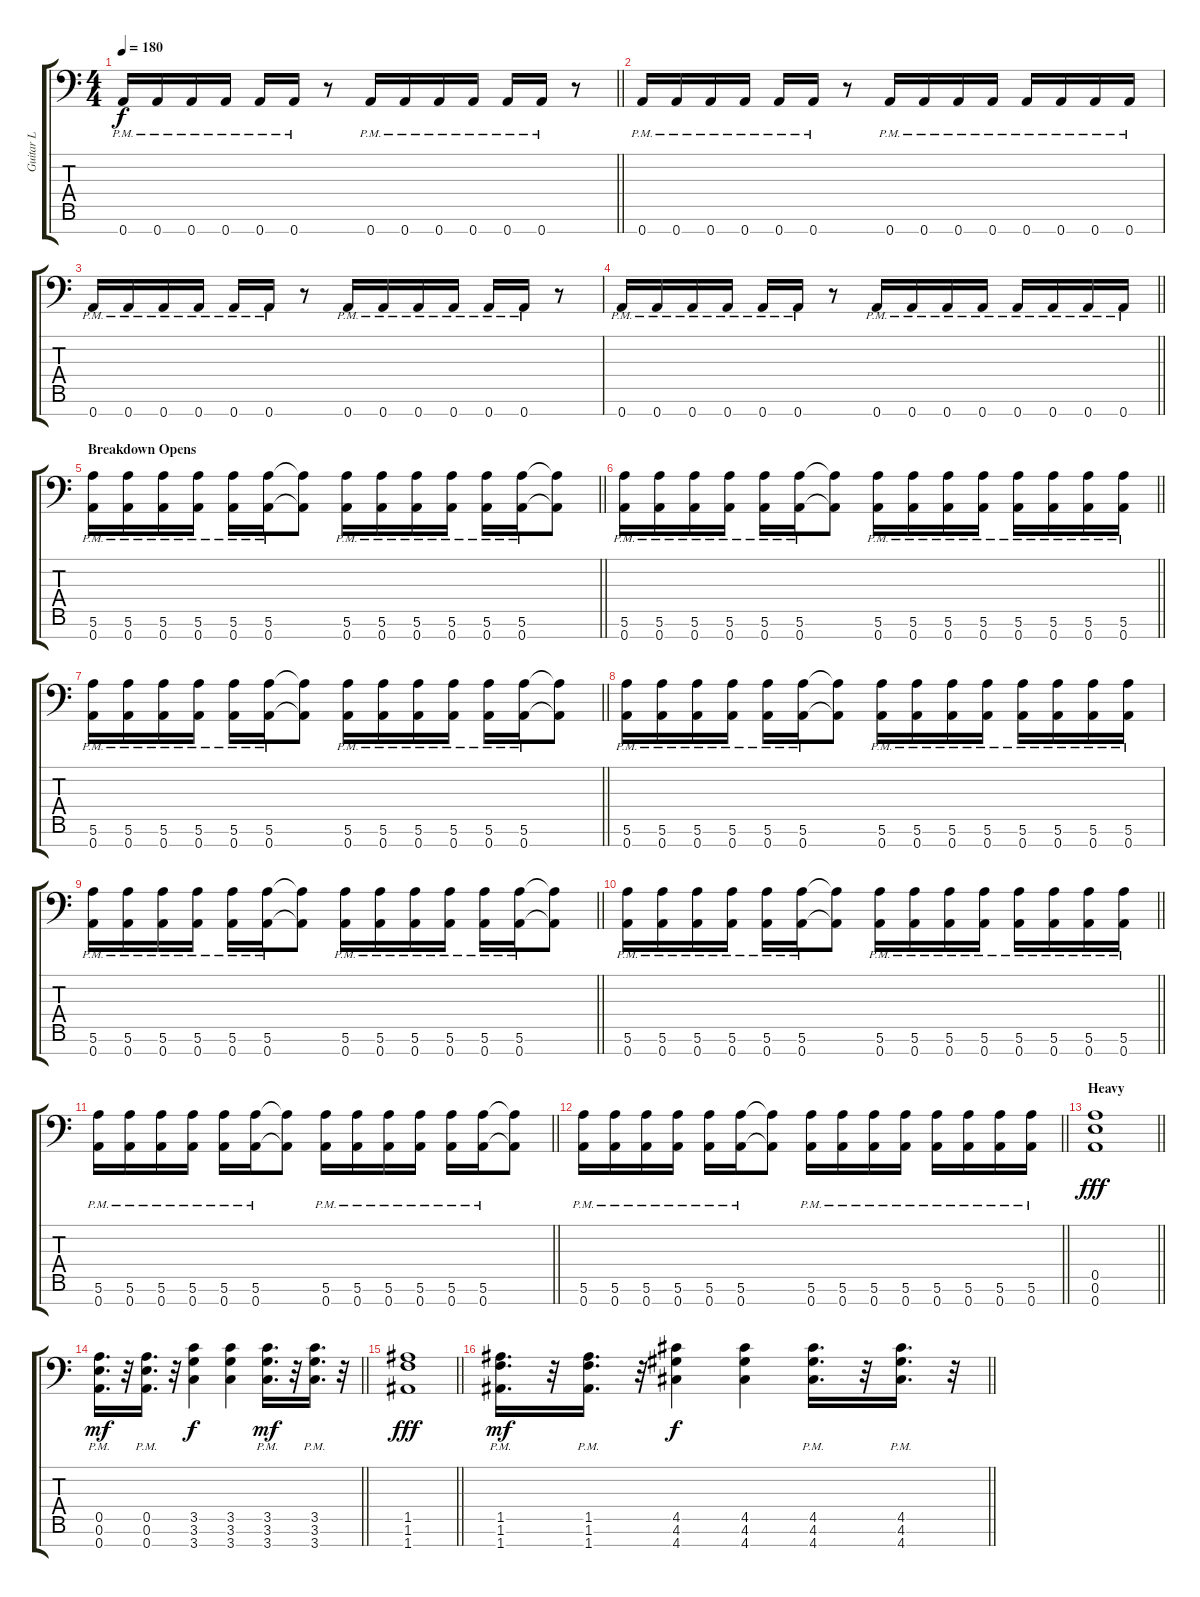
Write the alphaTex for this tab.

\track ("Guitar L" "Guitar L") {instrument distortionguitar}
\staff {score tabs}
\tuning (E4 B3 G3 D3 A2 E2 A1) {hide}
\ts (4 4)
\tempo 180
\clef f4
\barLineRight lightlight
\ks c
0.7{pm}.16{dy f} 0.7{pm}.16 0.7{pm}.16 0.7{pm}.16 0.7{pm}.16 0.7{pm}.16 r.8 0.7{pm}.16 0.7{pm}.16 0.7{pm}.16 0.7{pm}.16 0.7{pm}.16 0.7{pm}.16 r.8 |
0.7{pm}.16 0.7{pm}.16 0.7{pm}.16 0.7{pm}.16 0.7{pm}.16 0.7{pm}.16 r.8 0.7{pm}.16 0.7{pm}.16 0.7{pm}.16 0.7{pm}.16 0.7{pm}.16 0.7{pm}.16 0.7{pm}.16 0.7{pm}.16 |
0.7{pm}.16 0.7{pm}.16 0.7{pm}.16 0.7{pm}.16 0.7{pm}.16 0.7{pm}.16 r.8 0.7{pm}.16 0.7{pm}.16 0.7{pm}.16 0.7{pm}.16 0.7{pm}.16 0.7{pm}.16 r.8 |
\barLineRight lightlight
0.7{pm}.16 0.7{pm}.16 0.7{pm}.16 0.7{pm}.16 0.7{pm}.16 0.7{pm}.16 r.8 0.7{pm}.16 0.7{pm}.16 0.7{pm}.16 0.7{pm}.16 0.7{pm}.16 0.7{pm}.16 0.7{pm}.16 0.7{pm}.16 |
\section ("" "Breakdown Opens")
\barLineRight lightlight
(5.6 0.7{pm}).16 (5.6 0.7{pm}).16 (5.6 0.7{pm}).16 (5.6 0.7{pm}).16 (5.6 0.7{pm}).16 (5.6 0.7{pm}).16 (5.6{t} 0.7{t}).8 (5.6 0.7{pm}).16 (5.6 0.7{pm}).16 (5.6 0.7{pm}).16 (5.6 0.7{pm}).16 (5.6 0.7{pm}).16 (5.6 0.7{pm}).16 (5.6{t} 0.7{t}).8 |
\barLineRight lightlight
(5.6 0.7{pm}).16 (5.6 0.7{pm}).16 (5.6 0.7{pm}).16 (5.6 0.7{pm}).16 (5.6 0.7{pm}).16 (5.6 0.7{pm}).16 (5.6{t} 0.7{t}).8 (5.6 0.7{pm}).16 (5.6 0.7{pm}).16 (5.6 0.7{pm}).16 (5.6 0.7{pm}).16 (5.6 0.7{pm}).16 (5.6 0.7{pm}).16 (5.6 0.7{pm}).16 (5.6 0.7{pm}).16 |
\barLineRight lightlight
(5.6 0.7{pm}).16 (5.6 0.7{pm}).16 (5.6 0.7{pm}).16 (5.6 0.7{pm}).16 (5.6 0.7{pm}).16 (5.6 0.7{pm}).16 (5.6{t} 0.7{t}).8 (5.6 0.7{pm}).16 (5.6 0.7{pm}).16 (5.6 0.7{pm}).16 (5.6 0.7{pm}).16 (5.6 0.7{pm}).16 (5.6 0.7{pm}).16 (5.6{t} 0.7{t}).8 |
(5.6 0.7{pm}).16 (5.6 0.7{pm}).16 (5.6 0.7{pm}).16 (5.6 0.7{pm}).16 (5.6 0.7{pm}).16 (5.6 0.7{pm}).16 (5.6{t} 0.7{t}).8 (5.6 0.7{pm}).16 (5.6 0.7{pm}).16 (5.6 0.7{pm}).16 (5.6 0.7{pm}).16 (5.6 0.7{pm}).16 (5.6 0.7{pm}).16 (5.6 0.7{pm}).16 (5.6 0.7{pm}).16 |
\barLineRight lightlight
(5.6 0.7{pm}).16 (5.6 0.7{pm}).16 (5.6 0.7{pm}).16 (5.6 0.7{pm}).16 (5.6 0.7{pm}).16 (5.6 0.7{pm}).16 (5.6{t} 0.7{t}).8 (5.6 0.7{pm}).16 (5.6 0.7{pm}).16 (5.6 0.7{pm}).16 (5.6 0.7{pm}).16 (5.6 0.7{pm}).16 (5.6 0.7{pm}).16 (5.6{t} 0.7{t}).8 |
\barLineRight lightlight
(5.6 0.7{pm}).16 (5.6 0.7{pm}).16 (5.6 0.7{pm}).16 (5.6 0.7{pm}).16 (5.6 0.7{pm}).16 (5.6 0.7{pm}).16 (5.6{t} 0.7{t}).8 (5.6 0.7{pm}).16 (5.6 0.7{pm}).16 (5.6 0.7{pm}).16 (5.6 0.7{pm}).16 (5.6 0.7{pm}).16 (5.6 0.7{pm}).16 (5.6 0.7{pm}).16 (5.6 0.7{pm}).16 |
\barLineRight lightlight
(5.6 0.7{pm}).16 (5.6 0.7{pm}).16 (5.6 0.7{pm}).16 (5.6 0.7{pm}).16 (5.6 0.7{pm}).16 (5.6 0.7{pm}).16 (5.6{t} 0.7{t}).8 (5.6 0.7{pm}).16 (5.6 0.7{pm}).16 (5.6 0.7{pm}).16 (5.6 0.7{pm}).16 (5.6 0.7{pm}).16 (5.6 0.7{pm}).16 (5.6{t} 0.7{t}).8 |
\barLineRight lightlight
(5.6 0.7{pm}).16 (5.6 0.7{pm}).16 (5.6 0.7{pm}).16 (5.6 0.7{pm}).16 (5.6 0.7{pm}).16 (5.6 0.7{pm}).16 (5.6{t} 0.7{t}).8 (5.6 0.7{pm}).16 (5.6 0.7{pm}).16 (5.6 0.7{pm}).16 (5.6 0.7{pm}).16 (5.6 0.7{pm}).16 (5.6 0.7{pm}).16 (5.6 0.7{pm}).16 (5.6 0.7{pm}).16 |
\section ("" "Heavy")
\barLineRight lightlight
(0.5 0.6 0.7).1{dy fff} |
\barLineRight lightlight
(0.5{pm} 0.6{pm} 0.7{pm}).16{d dy mf} r.32 (0.5{pm} 0.6{pm} 0.7{pm}).16{d} r.32 (3.5 3.6 3.7).4{dy f} (3.5 3.6 3.7).4 (3.5{pm} 3.6{pm} 3.7{pm}).16{d dy mf} r.32 (3.5{pm} 3.6{pm} 3.7{pm}).16{d} r.32 |
\barLineRight lightlight
(1.5 1.6 1.7).1{dy fff} |
\barLineRight lightlight
(1.5{pm} 1.6{pm} 1.7{pm}).16{d dy mf} r.32 (1.5{pm} 1.6{pm} 1.7{pm}).16{d} r.32 (4.5 4.6 4.7).4{dy f} (4.5 4.6 4.7).4 (4.5{pm} 4.6{pm} 4.7{pm}).16{d} r.32 (4.5{pm} 4.6{pm} 4.7{pm}).16{d} r.32
